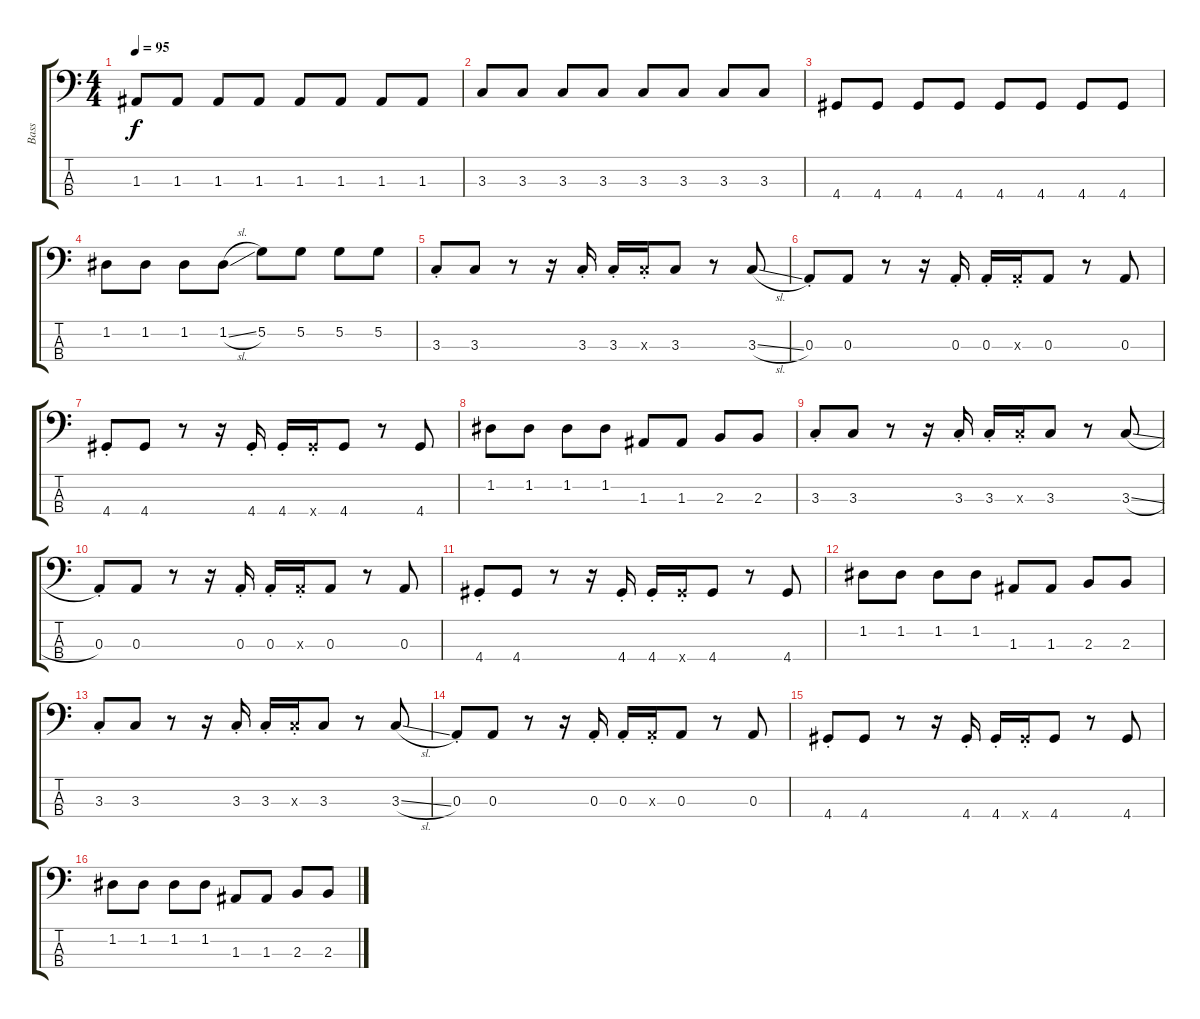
\track ("Bass" "Bass") {instrument electricbassfinger}
\staff {score tabs}
\tuning (G2 D2 A1 E1) {hide}
\ts (4 4)
\tempo 95
\clef f4
\ks c
1.3.8{dy f} 1.3.8 1.3.8 1.3.8 1.3.8 1.3.8 1.3.8 1.3.8 |
3.3.8 3.3.8 3.3.8 3.3.8 3.3.8 3.3.8 3.3.8 3.3.8 |
4.4.8 4.4.8 4.4.8 4.4.8 4.4.8 4.4.8 4.4.8 4.4.8 |
1.2.8 1.2.8 1.2.8 1.2{sl}.8 5.2.8 5.2.8 5.2.8 5.2.8 |
3.3{st}.8 3.3.8 r.8 r.16 3.3{st}.16 3.3{st}.16 3.3{st x}.16 3.3.8 r.8 3.3{sl}.8 |
0.3{st}.8 0.3.8 r.8 r.16 0.3{st}.16 0.3{st}.16 0.3{st x}.16 0.3.8 r.8 0.3.8 |
4.4{st}.8 4.4.8 r.8 r.16 4.4{st}.16 4.4{st}.16 4.4{st x}.16 4.4.8 r.8 4.4.8 |
1.2.8 1.2.8 1.2.8 1.2.8 1.3.8 1.3.8 2.3.8 2.3.8 |
3.3{st}.8 3.3.8 r.8 r.16 3.3{st}.16 3.3{st}.16 3.3{st x}.16 3.3.8 r.8 3.3{sl}.8 |
0.3{st}.8 0.3.8 r.8 r.16 0.3{st}.16 0.3{st}.16 0.3{st x}.16 0.3.8 r.8 0.3.8 |
4.4{st}.8 4.4.8 r.8 r.16 4.4{st}.16 4.4{st}.16 4.4{st x}.16 4.4.8 r.8 4.4.8 |
1.2.8 1.2.8 1.2.8 1.2.8 1.3.8 1.3.8 2.3.8 2.3.8 |
3.3{st}.8 3.3.8 r.8 r.16 3.3{st}.16 3.3{st}.16 3.3{st x}.16 3.3.8 r.8 3.3{sl}.8 |
0.3{st}.8 0.3.8 r.8 r.16 0.3{st}.16 0.3{st}.16 0.3{st x}.16 0.3.8 r.8 0.3.8 |
4.4{st}.8 4.4.8 r.8 r.16 4.4{st}.16 4.4{st}.16 4.4{st x}.16 4.4.8 r.8 4.4.8 |
1.2.8 1.2.8 1.2.8 1.2.8 1.3.8 1.3.8 2.3.8 2.3.8
